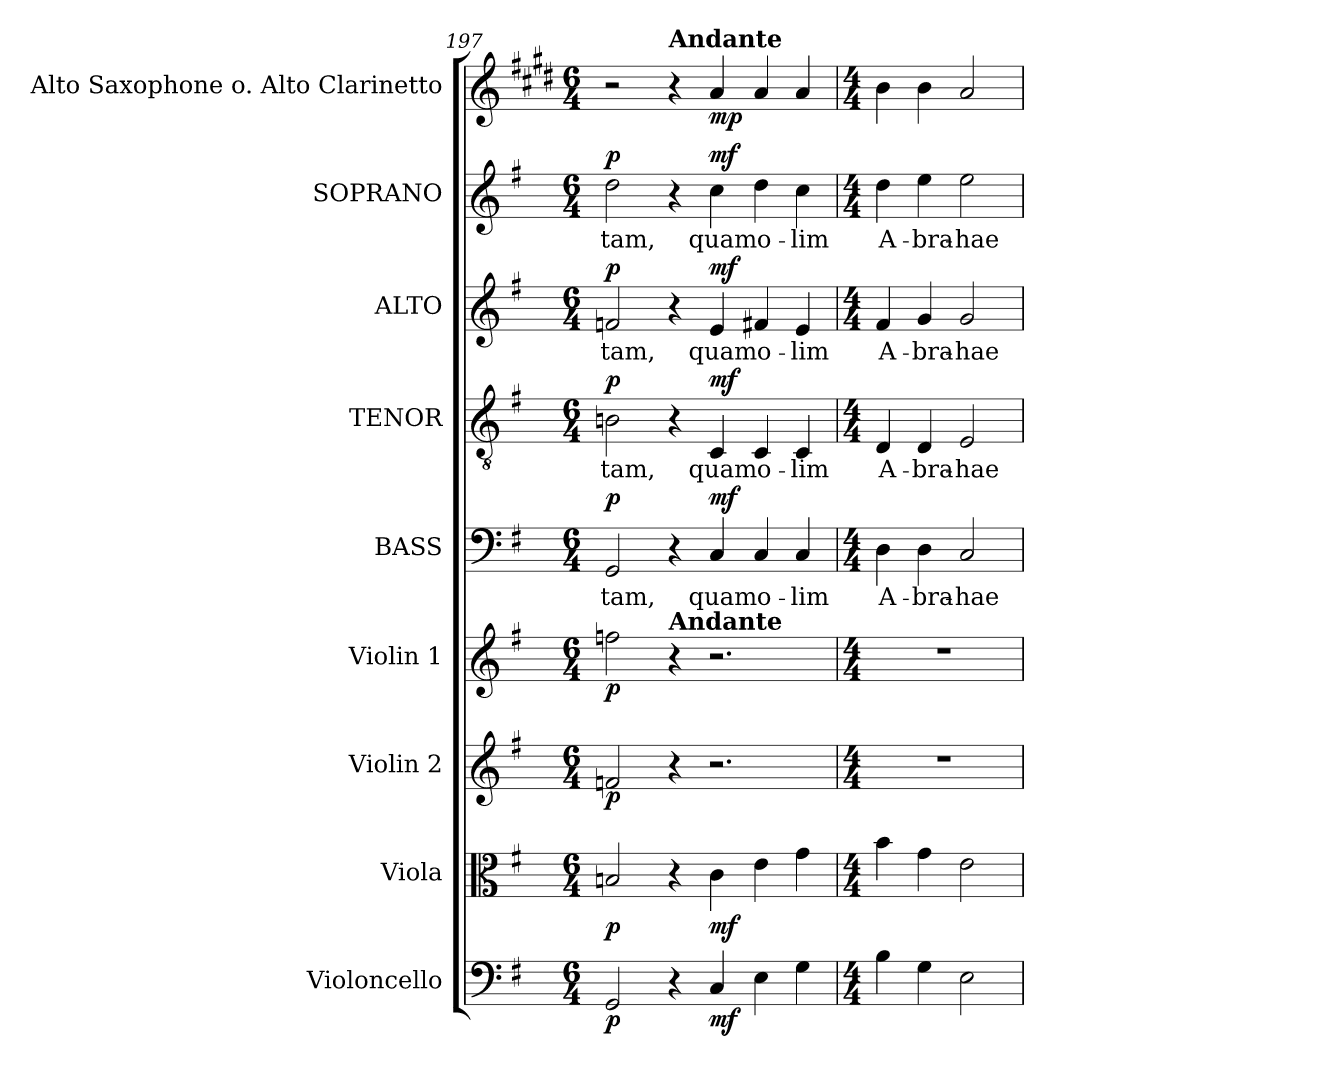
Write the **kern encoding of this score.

**kern	**dynam	**kern	**dynam	**kern	**dynam	**kern	**dynam	**kern	**text	**dynam	**kern	**text	**dynam	**kern	**text	**dynam	**kern	**text	**dynam	**kern	**dynam
*part9	*part9	*part8	*part8	*part7	*part7	*part6	*part6	*part5	*part5	*part5	*part4	*part4	*part4	*part3	*part3	*part3	*part2	*part2	*part2	*part1	*part1
*staff9	*staff9	*staff8	*staff8	*staff7	*staff7	*staff6	*staff6	*staff5	*staff5	*staff5	*staff4	*staff4	*staff4	*staff3	*staff3	*staff3	*staff2	*staff2	*staff2	*staff1	*staff1
*I"Violoncello	*	*I"Viola	*	*I"Violin 2	*	*I"Violin 1	*	*I"BASS	*	*	*I"TENOR	*	*	*I"ALTO	*	*	*I"SOPRANO	*	*	*I"Alto Saxophone o. Alto Clarinetto	*
*I'Vc.	*	*I'Vla.	*	*I'Vln. 2	*	*I'Vln. 1	*	*I'B.	*	*	*I'T.	*	*	*I'A.	*	*	*I'S.	*	*	*I'Alto Sax. o. Alto Clar.	*
*clefF4	*	*clefC3	*	*clefG2	*	*clefG2	*	*clefF4	*	*	*clefGv2	*	*	*clefG2	*	*	*clefG2	*	*	*clefG2	*
*	*	*	*	*	*	*	*	*	*	*	*ITrd7c12	*	*	*	*	*	*	*	*	*ITrd5c9	*
*k[f#]	*	*k[f#]	*	*k[f#]	*	*k[f#]	*	*k[f#]	*	*	*k[f#]	*	*	*k[f#]	*	*	*k[f#]	*	*	*k[f#]	*
*G:	*	*G:	*	*G:	*	*G:	*	*G:	*	*	*G:	*	*	*G:	*	*	*G:	*	*	*G:	*
*M6/4	*	*M6/4	*	*M6/4	*	*M6/4	*	*M6/4	*	*	*M6/4	*	*	*M6/4	*	*	*M6/4	*	*	*M6/4	*
=197	=197	=197	=197	=197	=197	=197	=197	=197	=197	=197	=197	=197	=197	=197	=197	=197	=197	=197	=197	=197	=197
!	!	!	!	!	!	!	!	!	!LO:LY:b:color=#000000	!	!	!	!	!	!	!	!	!	!	!	!
!	!	!	!	!	!	!	!	!	!	!	!	!LO:LY:b:color=#000000	!	!	!	!	!	!	!	!	!
!	!	!	!	!	!	!	!	!	!	!	!	!	!	!	!LO:LY:b:color=#000000	!	!	!	!	!	!
!	!	!	!	!	!	!	!	!	!	!	!	!	!	!	!	!	!	!LO:LY:b:color=#000000	!	!	!
2GGi/	p	2Bni/	p	2fni/	p	2ffni\	p	2GGi/	-tam,	p	2BBni\	-tam,	p	2fni/	-tam,	p	2ddi\	-tam,	p	2r	.
*	*	*	*	*	*	*MM80	*	*	*	*	*	*	*	*	*	*	*	*	*	*MM80	*
!	!	!	!	!	!	!	!	!	!	!	!	!	!	!	!	!	!	!	!	!LO:TX:a:B:t=Andante	!
!	!	!	!	!	!	!LO:TX:a:B:t=Andante	!	!	!	!	!	!	!	!	!	!	!	!	!	!	!
4r	.	4r	.	4r	.	4r	.	4r	.	.	4r	.	.	4r	.	.	4r	.	.	4r	.
!	!	!	!	!	!	!	!	!	!LO:LY:b:color=#000000	!	!	!	!	!	!	!	!	!	!	!	!
!	!	!	!	!	!	!	!	!	!	!	!	!LO:LY:b:color=#000000	!	!	!	!	!	!	!	!	!
!	!	!	!	!	!	!	!	!	!	!	!	!	!	!	!LO:LY:b:color=#000000	!	!	!	!	!	!
!	!	!	!	!	!	!	!	!	!	!	!	!	!	!	!	!	!	!LO:LY:b:color=#000000	!	!	!
4Ci/	mf	4ci\	mf	2.r	.	2.r	.	4Ci/	quam	mf	4CCi/	quam	mf	4ei/	quam	mf	4cci\	quam	mf	4ci/	mp
!	!	!	!	!	!	!	!	!	!LO:LY:b:color=#000000	!	!	!	!	!	!	!	!	!	!	!	!
!	!	!	!	!	!	!	!	!	!	!	!	!LO:LY:b:color=#000000	!	!	!	!	!	!	!	!	!
!	!	!	!	!	!	!	!	!	!	!	!	!	!	!	!LO:LY:b:color=#000000	!	!	!	!	!	!
!	!	!	!	!	!	!	!	!	!	!	!	!	!	!	!	!	!	!LO:LY:b:color=#000000	!	!	!
4Ei\	.	4ei\	.	.	.	.	.	4Ci/	o-	.	4CCi/	o-	.	4f#Xi/	o-	.	4ddi\	o-	.	4ci/	.
!	!	!	!	!	!	!	!	!	!LO:LY:b:color=#000000	!	!	!	!	!	!	!	!	!	!	!	!
!	!	!	!	!	!	!	!	!	!	!	!	!LO:LY:b:color=#000000	!	!	!	!	!	!	!	!	!
!	!	!	!	!	!	!	!	!	!	!	!	!	!	!	!LO:LY:b:color=#000000	!	!	!	!	!	!
!	!	!	!	!	!	!	!	!	!	!	!	!	!	!	!	!	!	!LO:LY:b:color=#000000	!	!	!
4Gi\	.	4gi\	.	.	.	.	.	4Ci/	-lim	.	4CCi/	-lim	.	4ei/	-lim	.	4cci\	-lim	.	4ci/	.
=198	=198	=198	=198	=198	=198	=198	=198	=198	=198	=198	=198	=198	=198	=198	=198	=198	=198	=198	=198	=198	=198
*M4/4	*	*M4/4	*	*M4/4	*	*M4/4	*	*M4/4	*	*	*M4/4	*	*	*M4/4	*	*	*M4/4	*	*	*M4/4	*
!	!	!	!	!	!	!	!	!	!LO:LY:b:color=#000000	!	!	!	!	!	!	!	!	!	!	!	!
!	!	!	!	!	!	!	!	!	!	!	!	!LO:LY:b:color=#000000	!	!	!	!	!	!	!	!	!
!	!	!	!	!	!	!	!	!	!	!	!	!	!	!	!LO:LY:b:color=#000000	!	!	!	!	!	!
!	!	!	!	!	!	!	!	!	!	!	!	!	!	!	!	!	!	!LO:LY:b:color=#000000	!	!	!
4Bi\	.	4bi\	.	1r	.	1r	.	4Di\	A-	.	4DDi/	A-	.	4f#i/	A-	.	4ddi\	A-	.	4di\	.
!	!	!	!	!	!	!	!	!	!LO:LY:b:color=#000000	!	!	!	!	!	!	!	!	!	!	!	!
!	!	!	!	!	!	!	!	!	!	!	!	!LO:LY:b:color=#000000	!	!	!	!	!	!	!	!	!
!	!	!	!	!	!	!	!	!	!	!	!	!	!	!	!LO:LY:b:color=#000000	!	!	!	!	!	!
!	!	!	!	!	!	!	!	!	!	!	!	!	!	!	!	!	!	!LO:LY:b:color=#000000	!	!	!
4Gi\	.	4gi\	.	.	.	.	.	4Di\	-bra-	.	4DDi/	-bra-	.	4gi/	-bra-	.	4eei\	-bra-	.	4di\	.
!	!	!	!	!	!	!	!	!	!LO:LY:b:color=#000000	!	!	!	!	!	!	!	!	!	!	!	!
!	!	!	!	!	!	!	!	!	!	!	!	!LO:LY:b:color=#000000	!	!	!	!	!	!	!	!	!
!	!	!	!	!	!	!	!	!	!	!	!	!	!	!	!LO:LY:b:color=#000000	!	!	!	!	!	!
!	!	!	!	!	!	!	!	!	!	!	!	!	!	!	!	!	!	!LO:LY:b:color=#000000	!	!	!
2Ei\	.	2ei\	.	.	.	.	.	2Ci/	-hae	.	2EEi/	-hae	.	2gi/	-hae	.	2eei\	-hae	.	2ci/	.
=	=	=	=	=	=	=	=	=	=	=	=	=	=	=	=	=	=	=	=	=	=
*-	*-	*-	*-	*-	*-	*-	*-	*-	*-	*-	*-	*-	*-	*-	*-	*-	*-	*-	*-	*-	*-
